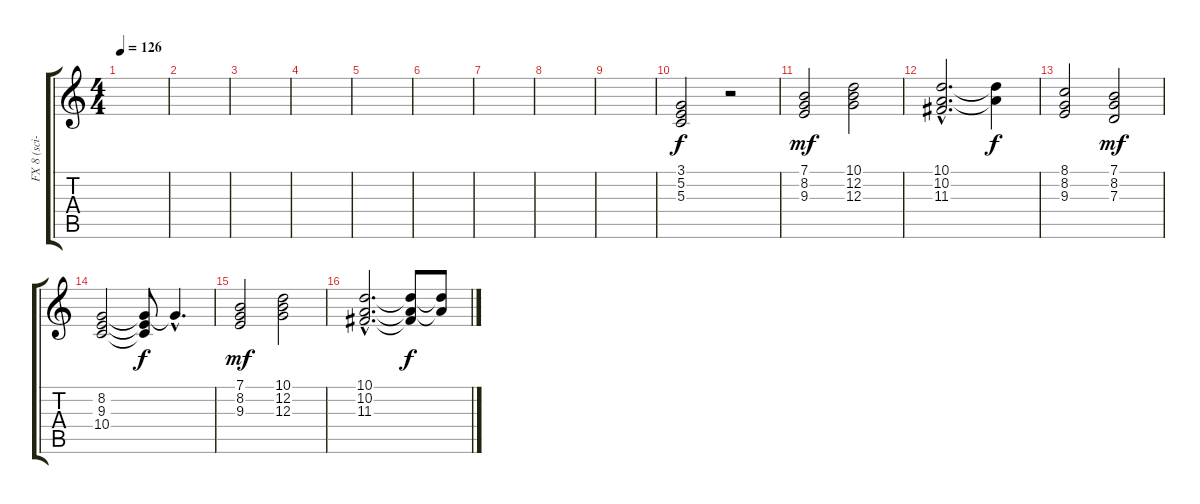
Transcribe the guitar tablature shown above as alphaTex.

\track ("FX 8 (sci-fi)" "FX 8 (sci-") {instrument fx8scifi}
\staff {score tabs}
\tuning (E4 B3 G3 D3 A2 E2) {hide}
\ts (4 4)
\tempo 126
\clef g2
\ks c
|
|
|
|
|
|
|
|
|
(3.1 5.2 5.3).2 r.2 |
(7.1 8.2 9.3).2{dy mf} (10.1 12.2 12.3).2 |
(10.1{hac} 10.2{hac} 11.3{hac}).2{d} (10.1{t} 10.2{t}).4{dy f} |
(8.1 8.2 9.3).2 (7.1 8.2 7.3).2{dy mf} |
(8.2 9.3 10.4).2 (8.2{t} 9.3{t} 10.4{t}).8{dy f} 8.2{hac t}.4{d} |
(7.1 8.2 9.3).2{dy mf} (10.1 12.2 12.3).2 |
(10.1{hac} 10.2{hac} 11.3{hac}).2{d} (10.1{t} 10.2{t} 11.3{t}).8{dy f} (10.1{t} 10.2{t}).8
